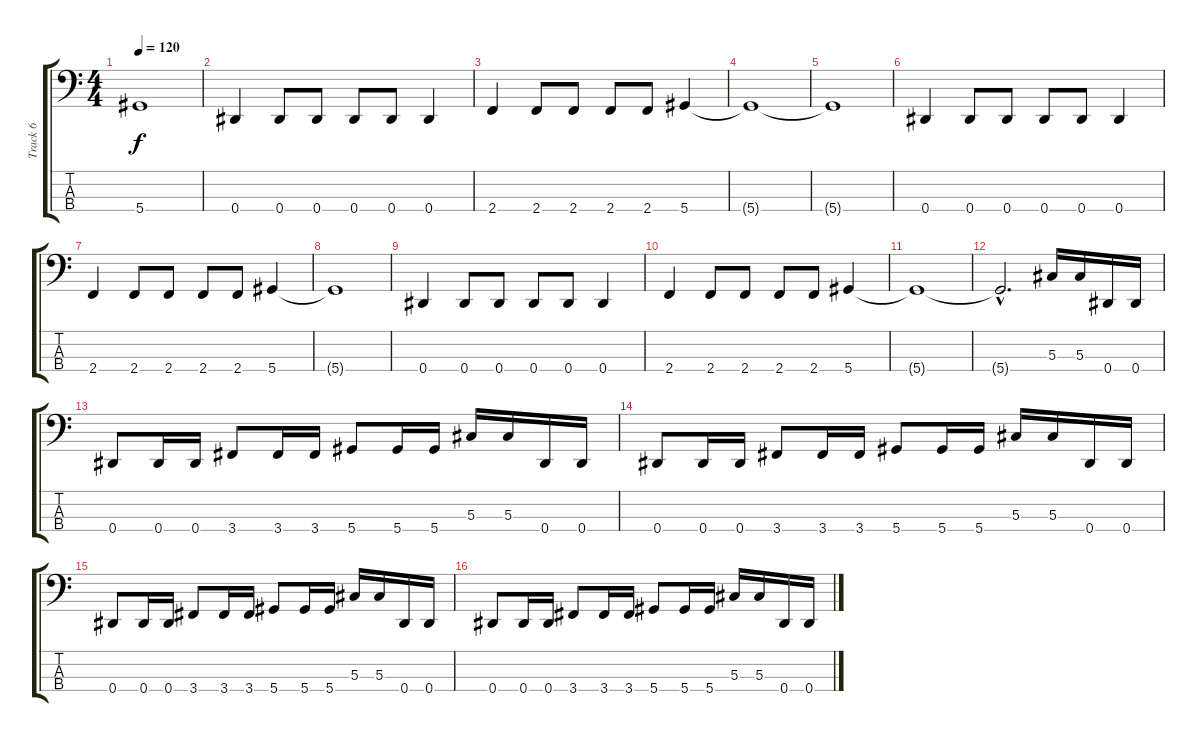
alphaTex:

\track ("Track 6" "Track 6") {instrument electricbassfinger}
\staff {score tabs}
\tuning (Gb2 Db2 Ab1 Eb1) {hide}
\ts (4 4)
\tempo 120
\clef f4
\ks c
5.4{t}.1{dy f} |
0.4.4 0.4.8 0.4.8 0.4.8 0.4.8 0.4.4 |
2.4.4 2.4.8 2.4.8 2.4.8 2.4.8 5.4.4 |
5.4{t}.1 |
5.4{t}.1 |
0.4.4 0.4.8 0.4.8 0.4.8 0.4.8 0.4.4 |
2.4.4 2.4.8 2.4.8 2.4.8 2.4.8 5.4.4 |
5.4{t}.1 |
0.4.4 0.4.8 0.4.8 0.4.8 0.4.8 0.4.4 |
2.4.4 2.4.8 2.4.8 2.4.8 2.4.8 5.4.4 |
5.4{t}.1 |
5.4{hac t}.2{d} 5.3.16 5.3.16 0.4.16 0.4.16 |
0.4.8 0.4.16 0.4.16 3.4.8 3.4.16 3.4.16 5.4.8 5.4.16 5.4.16 5.3.16 5.3.16 0.4.16 0.4.16 |
0.4.8 0.4.16 0.4.16 3.4.8 3.4.16 3.4.16 5.4.8 5.4.16 5.4.16 5.3.16 5.3.16 0.4.16 0.4.16 |
0.4.8 0.4.16 0.4.16 3.4.8 3.4.16 3.4.16 5.4.8 5.4.16 5.4.16 5.3.16 5.3.16 0.4.16 0.4.16 |
0.4.8 0.4.16 0.4.16 3.4.8 3.4.16 3.4.16 5.4.8 5.4.16 5.4.16 5.3.16 5.3.16 0.4.16 0.4.16
